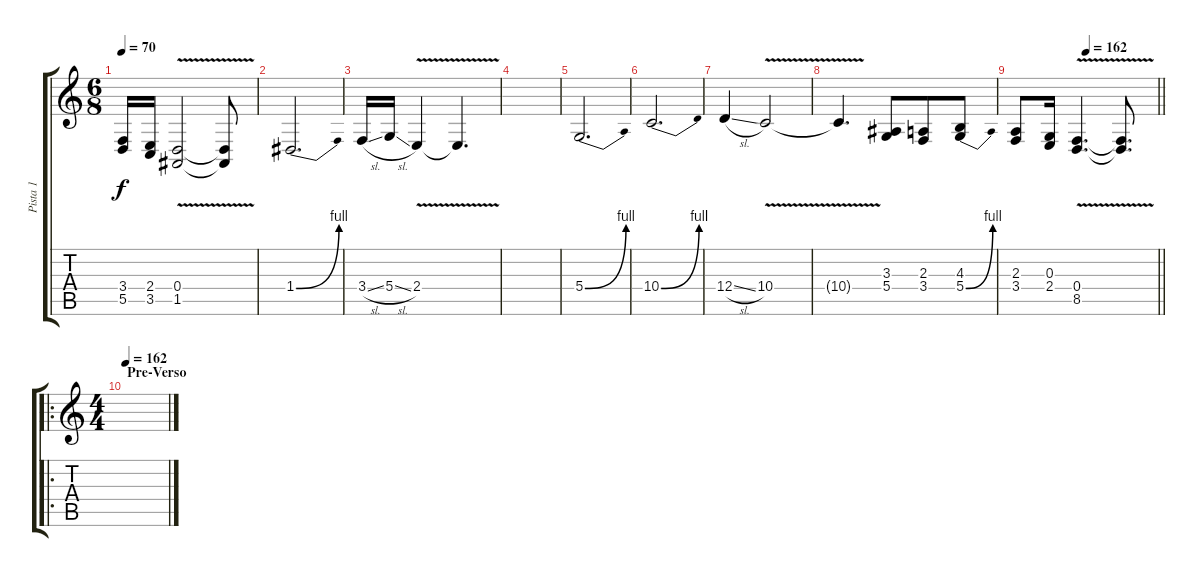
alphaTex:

\track ("Pista 1" "Pista 1") {instrument clarinet}
\staff {score tabs}
\tuning (E4 B3 G3 D3 A2 D2) {hide}
\ts (6 8)
\tempo 70
\clef g2
\ks c
(3.4 5.5).16{dy f} (2.4 3.5).16 (0.4{v} 1.5).2 (0.4{t} 1.5{t}).8 |
1.4{be (bend 0 0 60 4)}.2{d} |
3.4{sl}.16 5.4{sl}.16 2.4{v}.4 2.4{t}.4{d} |
|
5.4{be (bend 0 0 60 4)}.2{d} |
10.4{be (bend 0 0 60 4)}.2{d} |
12.4{sl}.4 10.4{v}.2 |
10.4{t}.4{d} (3.3 5.4).8 (2.3 3.4).8 (4.3 5.4{be (bend 0 0 60 4)}).8 |
\tempo (162 0.5)
\barLineRight lightlight
(2.3 3.4).8 (0.3 2.4).16 (0.4{v} 8.5).4{d} (0.4{t} 8.5{t}).8{d} |
\ro
\ts (4 4)
\section ("" "Pre-Verso")
\tempo 162
